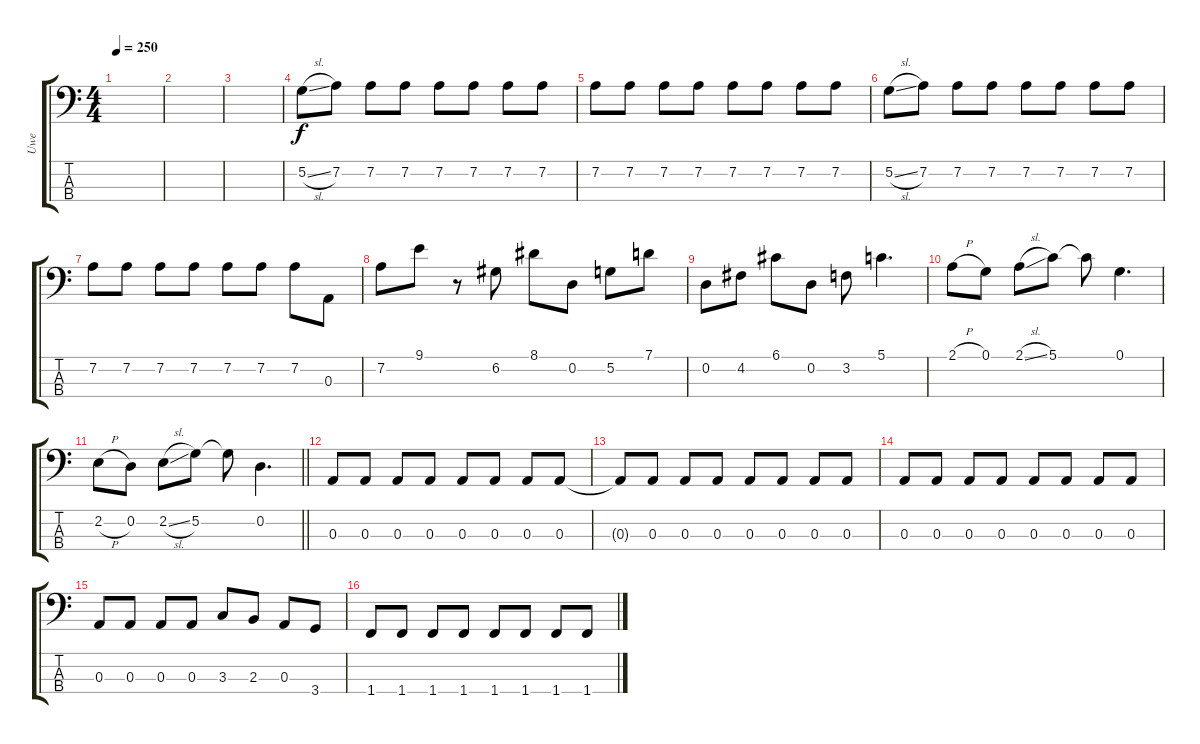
\track ("Uwe" "Uwe") {instrument electricbasspick}
\staff {score tabs}
\tuning (G2 D2 A1 E1) {hide}
\ts (4 4)
\tempo 250
\clef f4
\ks c
|
|
|
5.2{sl}.8 7.2.8 7.2.8 7.2.8 7.2.8 7.2.8 7.2.8 7.2.8 |
7.2.8 7.2.8 7.2.8 7.2.8 7.2.8 7.2.8 7.2.8 7.2.8 |
5.2{sl}.8 7.2.8 7.2.8 7.2.8 7.2.8 7.2.8 7.2.8 7.2.8 |
7.2.8 7.2.8 7.2.8 7.2.8 7.2.8 7.2.8 7.2.8 0.3.8 |
7.2.8 9.1.8 r.8 6.2.8 8.1.8 0.2.8 5.2.8 7.1.8 |
0.2.8 4.2.8 6.1.8 0.2.8 3.2.8 5.1.4{d} |
2.1{h}.8 0.1.8 2.1{sl}.8 5.1.8 5.1{t}.8 0.1.4{d} |
\barLineRight lightlight
2.2{h}.8 0.2.8 2.2{sl}.8 5.2.8 5.2{t}.8 0.2.4{d} |
0.3.8 0.3.8 0.3.8 0.3.8 0.3.8 0.3.8 0.3.8 0.3.8 |
0.3{t}.8 0.3.8 0.3.8 0.3.8 0.3.8 0.3.8 0.3.8 0.3.8 |
0.3.8 0.3.8 0.3.8 0.3.8 0.3.8 0.3.8 0.3.8 0.3.8 |
0.3.8 0.3.8 0.3.8 0.3.8 3.3.8 2.3.8 0.3.8 3.4.8 |
1.4.8 1.4.8 1.4.8 1.4.8 1.4.8 1.4.8 1.4.8 1.4.8
